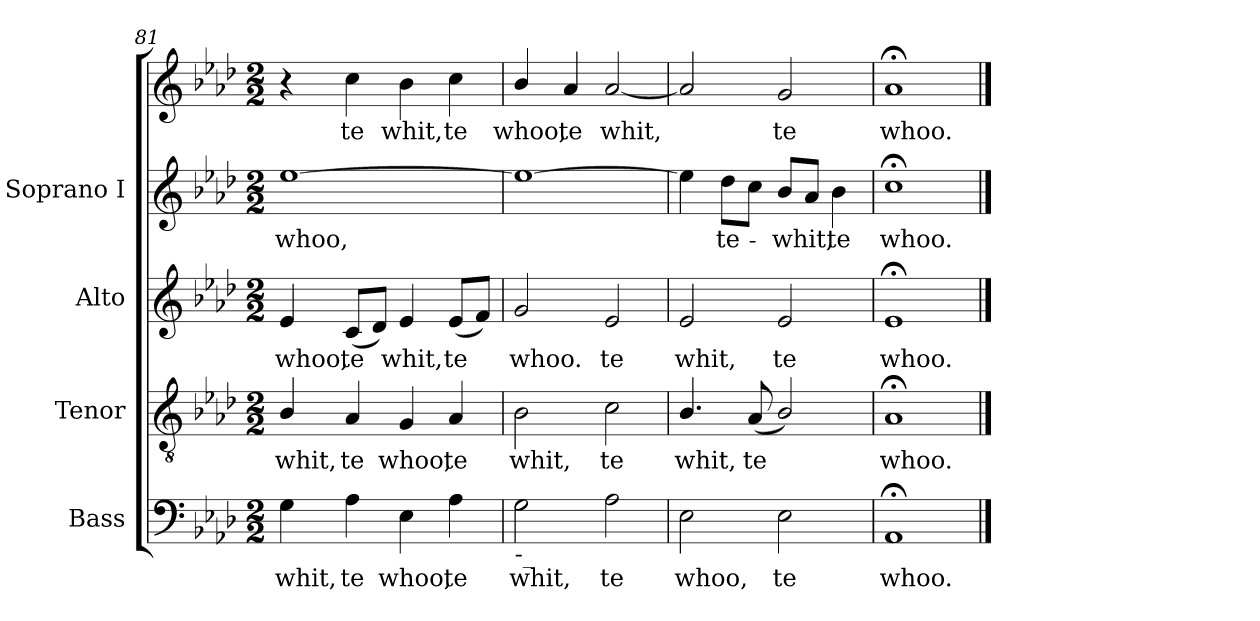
**kern	**text	**kern	**text	**kern	**text	**kern	**text	**kern	**text
*part4	*part4	*part3	*part3	*part2	*part2	*part1	*part1	*part1	*part1
*staff5	*staff5	*staff4	*staff4	*staff3	*staff3	*staff2	*staff2	*staff1	*staff1
*I"Bass	*	*I"Tenor	*	*I"Alto	*	*I"Soprano I	*	*	*
*I'B	*	*I'T	*	*I'A	*	*I'S	*	*	*
*clefF4	*	*clefGv2	*	*clefG2	*	*clefG2	*	*clefG2	*
*k[b-e-a-d-]	*	*k[b-e-a-d-]	*	*k[b-e-a-d-]	*	*k[b-e-a-d-]	*	*k[b-e-a-d-]	*
*A-:	*	*A-:	*	*A-:	*	*A-:	*	*A-:	*
*M2/2	*	*M2/2	*	*M2/2	*	*M2/2	*	*M2/2	*
=81	=81	=81	=81	=81	=81	=81	=81	=81	=81
!	!LO:LY:b	!	!LO:LY:b	!	!LO:LY:b	!	!LO:LY:b	!	!
4G	whit,	4B-/	whit,	4e-	whoo,	[1ee-	whoo,	4r	.
!	!LO:LY:b	!	!LO:LY:b	!	!LO:LY:b	!	!	!	!LO:LY:b
4A-	te	4A-	te	(<8cL	te	.	.	4cc	te
.	.	.	.	8d-J)	.	.	.	.	.
!	!LO:LY:b	!	!LO:LY:b	!	!LO:LY:b	!	!	!	!LO:LY:b
4E-	whoo,	4G	whoo,	4e-	whit,	.	.	4b-	whit,
!	!LO:LY:b	!	!LO:LY:b	!	!LO:LY:b	!	!	!	!LO:LY:b
4A-	te	4A-	te	(<8e-L	te	.	.	4cc	te
.	.	.	.	8fJ)	.	.	.	.	.
=82	=82	=82	=82	=82	=82	=82	=82	=82	=82
!LO:TX:b:t=-_	!	!	!	!	!	!	!	!	!
!	!LO:LY:b	!	!LO:LY:b	!	!LO:LY:b	!	!	!	!LO:LY:b
2G	whit,	2B-	whit,	2g	whoo.	1ee-_	.	4b-/	whoo,
!	!	!	!	!	!	!	!	!	!LO:LY:b
.	.	.	.	.	.	.	.	4a-	te
!	!LO:LY:b	!	!LO:LY:b	!	!LO:LY:b	!	!	!	!LO:LY:b
2A-	te	2c	te	2e-	te	.	.	[2a-	whit,
=83	=83	=83	=83	=83	=83	=83	=83	=83	=83
!	!LO:LY:b	!	!LO:LY:b	!	!LO:LY:b	!	!	!	!
2E-	whoo,	4.B-/	whit,	2e-	whit,	4ee-]	.	2a-]	.
!	!	!	!	!	!	!	!LO:LY:b	!	!
.	.	.	.	.	.	8dd-L	te-	.	.
!	!	!	!LO:LY:b	!	!	!	!	!	!
.	.	(<8A-	te	.	.	8ccJ	.	.	.
!	!LO:LY:b	!	!	!	!LO:LY:b	!	!LO:LY:b	!	!LO:LY:b
2E-	te	2B-/)	.	2e-	te	8b-L	whit,	2g	te
.	.	.	.	.	.	8a-J	.	.	.
!	!	!	!	!	!	!	!LO:LY:b	!	!
.	.	.	.	.	.	4b-	te	.	.
=84	=84	=84	=84	=84	=84	=84	=84	=84	=84
!	!LO:LY:b	!	!LO:LY:b	!	!LO:LY:b	!	!LO:LY:b	!	!LO:LY:b
1AA-;<	whoo.	1A-;<	whoo.	1e-;<	whoo.	1cc;<	whoo.	1a-;<	whoo.
==	==	==	==	==	==	==	==	==	==
*-	*-	*-	*-	*-	*-	*-	*-	*-	*-
